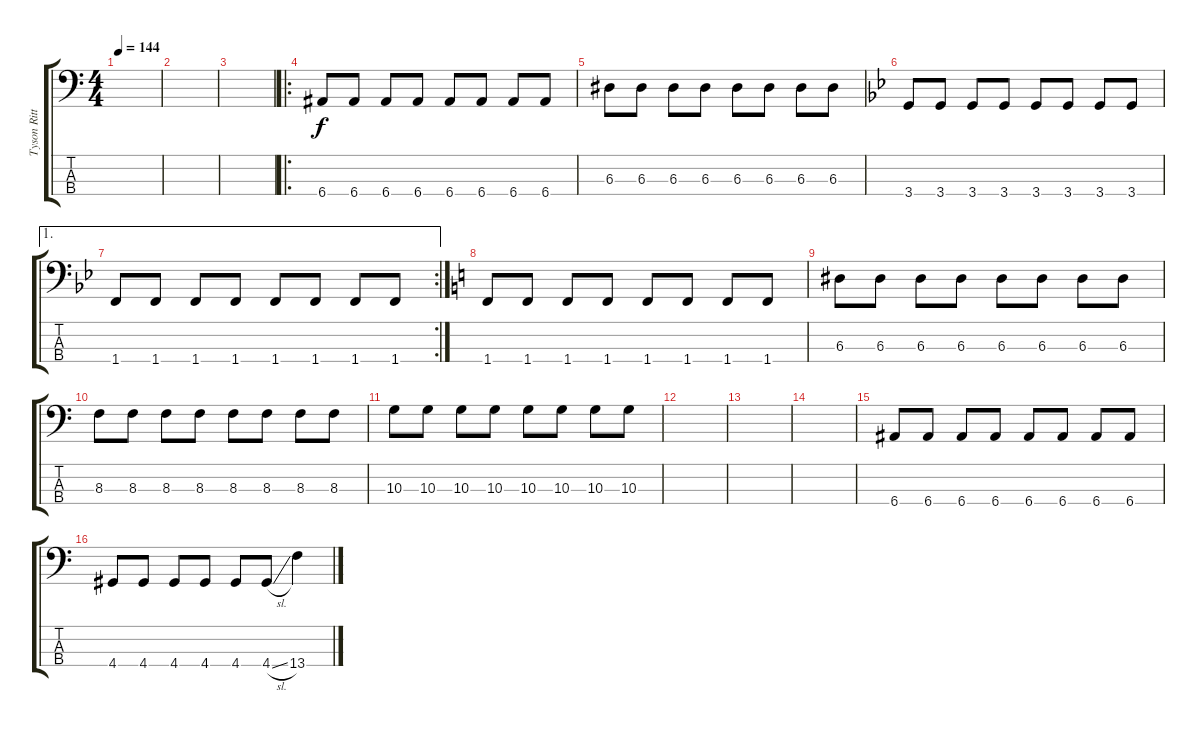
\track ("Tyson Ritter" "Tyson Ritt") {instrument electricbasspick}
\staff {score tabs}
\tuning (G2 D2 A1 E1) {hide}
\ts (4 4)
\tempo 144
\clef f4
\ks c
|
|
|
\ro
6.4.8 6.4.8 6.4.8 6.4.8 6.4.8 6.4.8 6.4.8 6.4.8 |
6.3.8 6.3.8 6.3.8 6.3.8 6.3.8 6.3.8 6.3.8 6.3.8 |
\ks bb
3.4.8 3.4.8 3.4.8 3.4.8 3.4.8 3.4.8 3.4.8 3.4.8 |
\ae 1
\rc 2
1.4.8 1.4.8 1.4.8 1.4.8 1.4.8 1.4.8 1.4.8 1.4.8 |
\ks c
1.4.8 1.4.8 1.4.8 1.4.8 1.4.8 1.4.8 1.4.8 1.4.8 |
6.3.8 6.3.8 6.3.8 6.3.8 6.3.8 6.3.8 6.3.8 6.3.8 |
8.3.8 8.3.8 8.3.8 8.3.8 8.3.8 8.3.8 8.3.8 8.3.8 |
10.3.8 10.3.8 10.3.8 10.3.8 10.3.8 10.3.8 10.3.8 10.3.8 |
|
|
|
6.4.8 6.4.8 6.4.8 6.4.8 6.4.8 6.4.8 6.4.8 6.4.8 |
4.4.8 4.4.8 4.4.8 4.4.8 4.4.8 4.4{sl}.8 13.4.4
